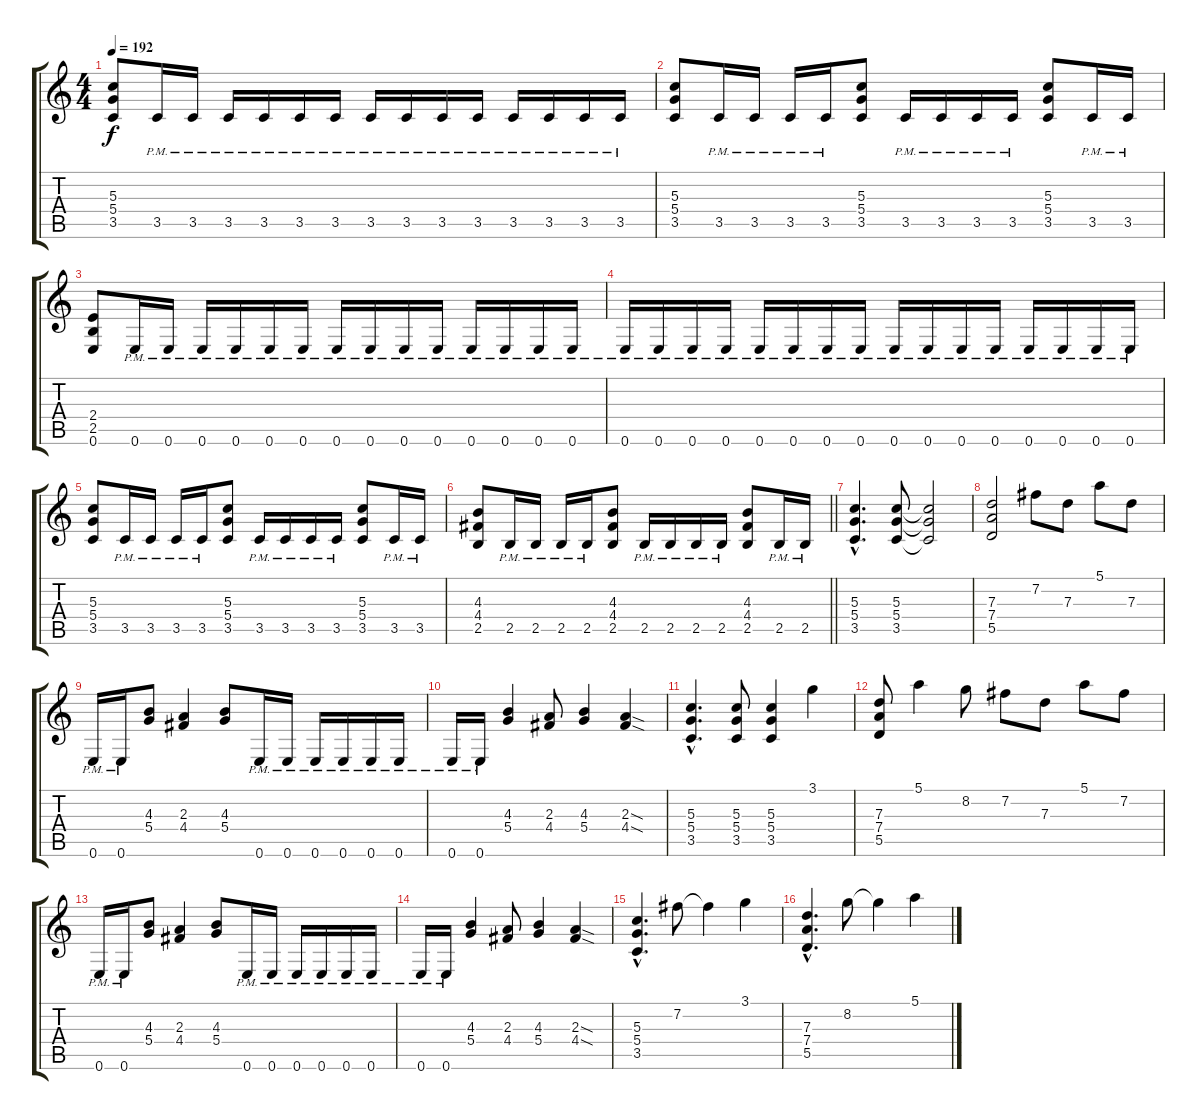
\track "" {instrument distortionguitar}
\staff {score tabs}
\tuning (E4 B3 G3 D3 A2 E2) {hide}
\ts (4 4)
\tempo 192
\clef g2
\ks c
(5.3 5.4 3.5).8{dy f} 3.5{pm}.16 3.5{pm}.16 3.5{pm}.16 3.5{pm}.16 3.5{pm}.16 3.5{pm}.16 3.5{pm}.16 3.5{pm}.16 3.5{pm}.16 3.5{pm}.16 3.5{pm}.16 3.5{pm}.16 3.5{pm}.16 3.5{pm}.16 |
(5.3 5.4 3.5).8 3.5{pm}.16 3.5{pm}.16 3.5{pm}.16 3.5{pm}.16 (5.3 5.4 3.5).8 3.5{pm}.16 3.5{pm}.16 3.5{pm}.16 3.5{pm}.16 (5.3 5.4 3.5).8 3.5{pm}.16 3.5{pm}.16 |
(2.4 2.5 0.6).8 0.6{pm}.16 0.6{pm}.16 0.6{pm}.16 0.6{pm}.16 0.6{pm}.16 0.6{pm}.16 0.6{pm}.16 0.6{pm}.16 0.6{pm}.16 0.6{pm}.16 0.6{pm}.16 0.6{pm}.16 0.6{pm}.16 0.6{pm}.16 |
0.6{pm}.16 0.6{pm}.16 0.6{pm}.16 0.6{pm}.16 0.6{pm}.16 0.6{pm}.16 0.6{pm}.16 0.6{pm}.16 0.6{pm}.16 0.6{pm}.16 0.6{pm}.16 0.6{pm}.16 0.6{pm}.16 0.6{pm}.16 0.6{pm}.16 0.6{pm}.16 |
(5.3 5.4 3.5).8 3.5{pm}.16 3.5{pm}.16 3.5{pm}.16 3.5{pm}.16 (5.3 5.4 3.5).8 3.5{pm}.16 3.5{pm}.16 3.5{pm}.16 3.5{pm}.16 (5.3 5.4 3.5).8 3.5{pm}.16 3.5{pm}.16 |
\barLineRight lightlight
(4.3 4.4 2.5).8 2.5{pm}.16 2.5{pm}.16 2.5{pm}.16 2.5{pm}.16 (4.3 4.4 2.5).8 2.5{pm}.16 2.5{pm}.16 2.5{pm}.16 2.5{pm}.16 (4.3 4.4 2.5).8 2.5{pm}.16 2.5{pm}.16 |
(5.3{hac} 5.4{hac} 3.5{hac}).4{d} (5.3 5.4 3.5).8 (5.3{t} 5.4{t} 3.5{t}).2 |
(7.3 7.4 5.5).2 7.2.8 7.3.8 5.1.8 7.3.8 |
0.6{pm}.16 0.6{pm}.16 (4.3 5.4).8 (2.3 4.4).4 (4.3 5.4).8 0.6{pm}.16 0.6{pm}.16 0.6{pm}.16 0.6{pm}.16 0.6{pm}.16 0.6{pm}.16 |
0.6{pm}.16 0.6{pm}.16 (4.3 5.4).4 (2.3 4.4).8 (4.3 5.4).4 (2.3{sod} 4.4{sod}).4 |
(5.3{hac} 5.4{hac} 3.5{hac}).4{d} (5.3 5.4 3.5).8 (5.3 5.4 3.5).4 3.1.4 |
(7.3 7.4 5.5).8 5.1.4 8.2.8 7.2.8 7.3.8 5.1.8 7.2.8 |
0.6{pm}.16 0.6{pm}.16 (4.3 5.4).8 (2.3 4.4).4 (4.3 5.4).8 0.6{pm}.16 0.6{pm}.16 0.6{pm}.16 0.6{pm}.16 0.6{pm}.16 0.6{pm}.16 |
0.6{pm}.16 0.6{pm}.16 (4.3 5.4).4 (2.3 4.4).8 (4.3 5.4).4 (2.3{sod} 4.4{sod}).4 |
(5.3{hac} 5.4{hac} 3.5{hac}).4{d} 7.2.8 7.2{t}.4 3.1.4 |
(7.3{hac} 7.4{hac} 5.5{hac}).4{d} 8.2.8 8.2{t}.4 5.1.4
